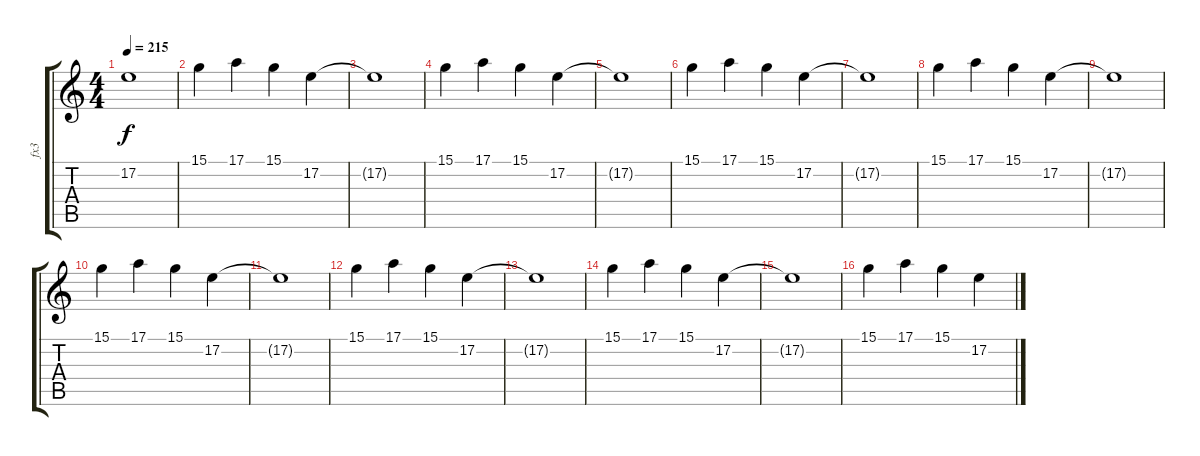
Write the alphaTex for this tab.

\track ("fx3" "fx3") {instrument lead2sawtooth}
\staff {score tabs}
\tuning (E4 B3 G3 D3 A2 E2) {hide}
\ts (4 4)
\tempo 215
\clef g2
\ks c
17.2{t}.1{dy f} |
15.1.4 17.1.4 15.1.4 17.2.4 |
17.2{t}.1 |
15.1.4 17.1.4 15.1.4 17.2.4 |
17.2{t}.1 |
15.1.4 17.1.4 15.1.4 17.2.4 |
17.2{t}.1 |
15.1.4 17.1.4 15.1.4 17.2.4 |
17.2{t}.1 |
15.1.4 17.1.4 15.1.4 17.2.4 |
17.2{t}.1 |
15.1.4 17.1.4 15.1.4 17.2.4 |
17.2{t}.1 |
15.1.4 17.1.4 15.1.4 17.2.4 |
17.2{t}.1 |
15.1.4 17.1.4 15.1.4 17.2.4
